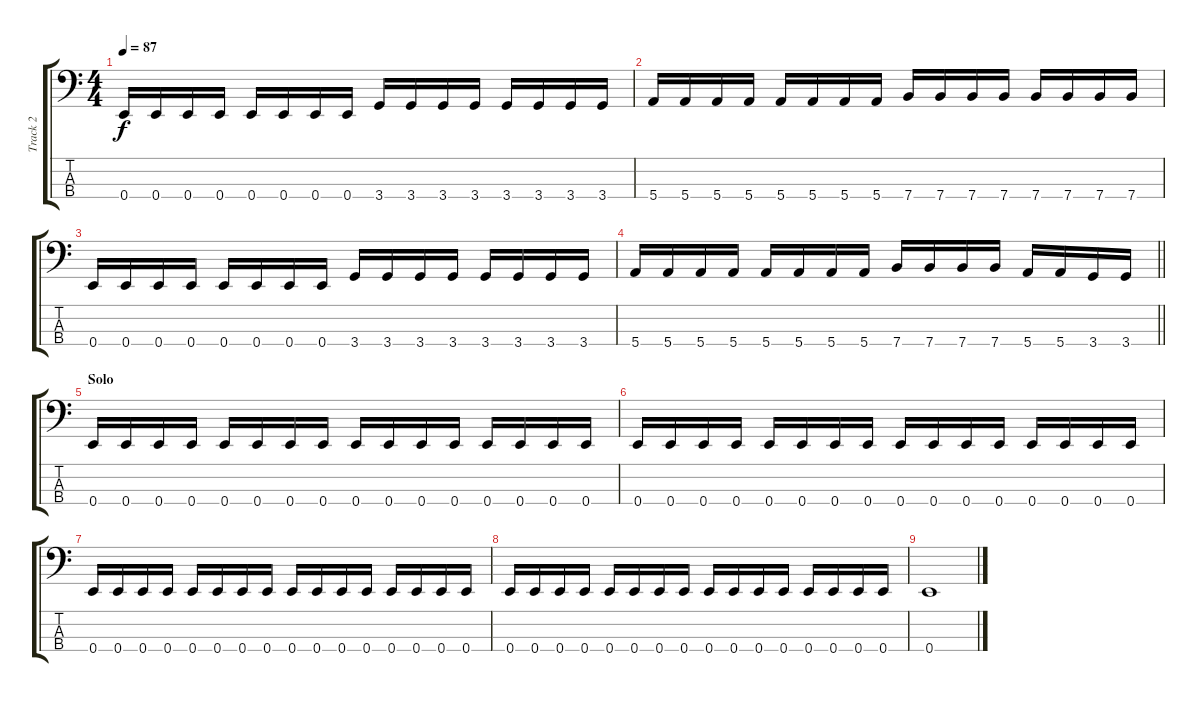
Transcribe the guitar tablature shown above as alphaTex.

\track ("Track 2" "Track 2") {instrument electricguitarmuted}
\staff {score tabs}
\tuning (G2 D2 A1 E1) {hide}
\ts (4 4)
\tempo 87
\clef f4
\ks c
0.4.16{dy f} 0.4.16 0.4.16 0.4.16 0.4.16 0.4.16 0.4.16 0.4.16 3.4.16 3.4.16 3.4.16 3.4.16 3.4.16 3.4.16 3.4.16 3.4.16 |
5.4.16 5.4.16 5.4.16 5.4.16 5.4.16 5.4.16 5.4.16 5.4.16 7.4.16 7.4.16 7.4.16 7.4.16 7.4.16 7.4.16 7.4.16 7.4.16 |
0.4.16 0.4.16 0.4.16 0.4.16 0.4.16 0.4.16 0.4.16 0.4.16 3.4.16 3.4.16 3.4.16 3.4.16 3.4.16 3.4.16 3.4.16 3.4.16 |
\barLineRight lightlight
5.4.16 5.4.16 5.4.16 5.4.16 5.4.16 5.4.16 5.4.16 5.4.16 7.4.16 7.4.16 7.4.16 7.4.16 5.4.16 5.4.16 3.4.16 3.4.16 |
\section ("" "Solo")
0.4.16 0.4.16 0.4.16 0.4.16 0.4.16 0.4.16 0.4.16 0.4.16 0.4.16 0.4.16 0.4.16 0.4.16 0.4.16 0.4.16 0.4.16 0.4.16 |
0.4.16 0.4.16 0.4.16 0.4.16 0.4.16 0.4.16 0.4.16 0.4.16 0.4.16 0.4.16 0.4.16 0.4.16 0.4.16 0.4.16 0.4.16 0.4.16 |
0.4.16 0.4.16 0.4.16 0.4.16 0.4.16 0.4.16 0.4.16 0.4.16 0.4.16 0.4.16 0.4.16 0.4.16 0.4.16 0.4.16 0.4.16 0.4.16 |
0.4.16 0.4.16 0.4.16 0.4.16 0.4.16 0.4.16 0.4.16 0.4.16 0.4.16 0.4.16 0.4.16 0.4.16 0.4.16 0.4.16 0.4.16 0.4.16 |
0.4.1
